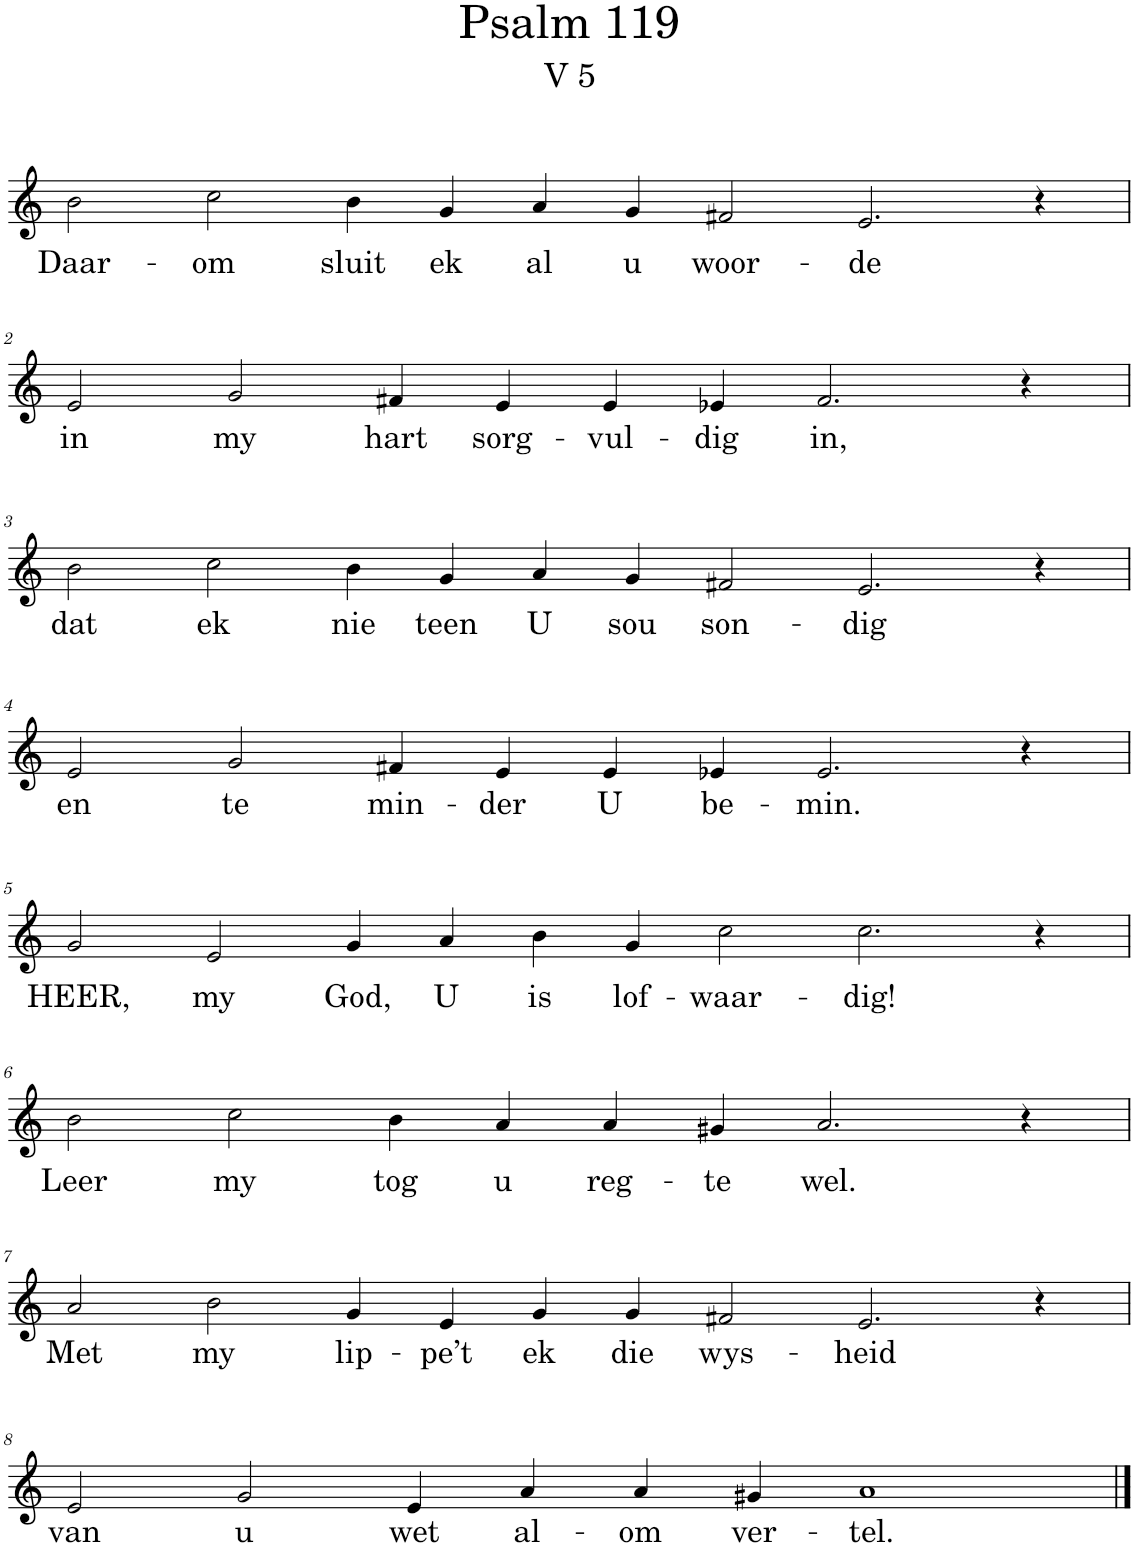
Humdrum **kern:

**kern	**text
*part1	*part1
*staff1	*staff1
*I"Pipe Organ	*
*I'Org.	*
*clefG2	*
*k[]	*
*M14/4	*
=1	=1
!	!LO:LY:b
2b\	Daar-
!	!LO:LY:b
2cc\	-om
!	!LO:LY:b
4b\	sluit
!	!LO:LY:b
4g/	ek
!	!LO:LY:b
4a/	al
!	!LO:LY:b
4g/	u
!	!LO:LY:b
2f#X/	woor-
!	!LO:LY:b
2.e/	-de
4r	.
!!LO:LB:g=z
=2	=2
*M12/4	*
!	!LO:LY:b
2e/	in
!	!LO:LY:b
2g/	my
!	!LO:LY:b
4f#X/	hart
!	!LO:LY:b
4e/	sorg-
!	!LO:LY:b
4e/	-vul-
!	!LO:LY:b
4e-X/	-dig
!	!LO:LY:b
2.f#/	in,
4r	.
!!LO:LB:g=z
=3	=3
*M14/4	*
!	!LO:LY:b
2b\	dat
!	!LO:LY:b
2cc\	ek
!	!LO:LY:b
4b\	nie
!	!LO:LY:b
4g/	teen
!	!LO:LY:b
4a/	U
!	!LO:LY:b
4g/	sou
!	!LO:LY:b
2f#X/	son-
!	!LO:LY:b
2.e/	-dig
4r	.
!!LO:LB:g=z
=4	=4
*M12/4	*
!	!LO:LY:b
2e/	en
!	!LO:LY:b
2g/	te
!	!LO:LY:b
4f#X/	min-
!	!LO:LY:b
4e/	-der
!	!LO:LY:b
4e/	U
!	!LO:LY:b
4e-X/	be-
!	!LO:LY:b
2.e-/	-min.
4r	.
!!LO:LB:g=z
=5	=5
*M14/4	*
!	!LO:LY:b
2g/	HEER,
!	!LO:LY:b
2e/	my
!	!LO:LY:b
4g/	God,
!	!LO:LY:b
4a/	U
!	!LO:LY:b
4b\	is
!	!LO:LY:b
4g/	lof-
!	!LO:LY:b
2cc\	-waar-
!	!LO:LY:b
2.cc\	-dig!
4r	.
!!LO:LB:g=z
=6	=6
*M12/4	*
!	!LO:LY:b
2b\	Leer
!	!LO:LY:b
2cc\	my
!	!LO:LY:b
4b\	tog
!	!LO:LY:b
4a/	u
!	!LO:LY:b
4a/	reg-
!	!LO:LY:b
4g#X/	-te
!	!LO:LY:b
2.a/	wel.
4r	.
!!LO:LB:g=z
=7	=7
*M14/4	*
!	!LO:LY:b
2a/	Met
!	!LO:LY:b
2b\	my
!	!LO:LY:b
4g/	lip-
!	!LO:LY:b
4e/	-pe’t
!	!LO:LY:b
4g/	ek
!	!LO:LY:b
4g/	die
!	!LO:LY:b
2f#X/	wys-
!	!LO:LY:b
2.e/	-heid
4r	.
!!LO:LB:g=z
=8	=8
!	!LO:LY:b
2e/	van
!	!LO:LY:b
2g/	u
!	!LO:LY:b
4e/	wet
!	!LO:LY:b
4a/	al-
!	!LO:LY:b
4a/	-om
!	!LO:LY:b
4g#X/	ver-
!	!LO:LY:b
1a	-tel.
==	==
*-	*-
